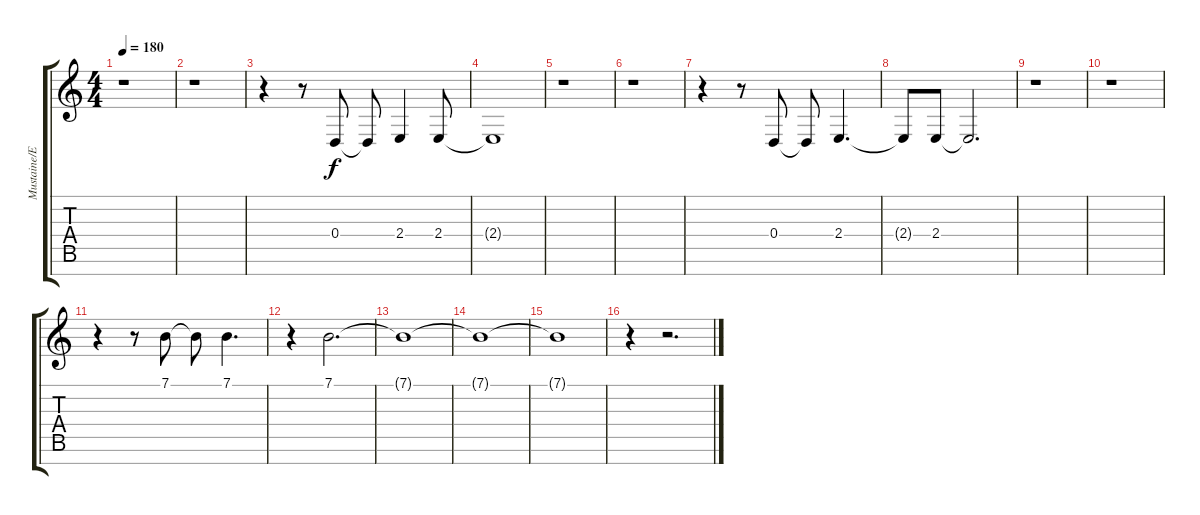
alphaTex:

\track ("Mustaine/Ellefson Vocals" "Mustaine/E") {instrument lead7fifths}
\staff {score tabs}
\tuning (E4 B3 G3 D3 A2 E2 B1) {hide}
\ts (4 4)
\tempo 180
\clef g2
\ks c
r.1{dy f} |
r.1 |
r.4 r.8 0.4.8 0.4{t}.8 2.4.4 2.4.8 |
2.4{t}.1 |
r.1 |
r.1 |
r.4 r.8 0.4.8 0.4{t}.8 2.4.4{d} |
2.4{t}.8 2.4.8 2.4{t}.2{d} |
r.1 |
r.1 |
r.4 r.8 7.1.8 7.1{t}.8 7.1.4{d} |
r.4 7.1.2{d} |
7.1{t}.1 |
7.1{t}.1 |
7.1{t}.1 |
r.4 r.2{d}
